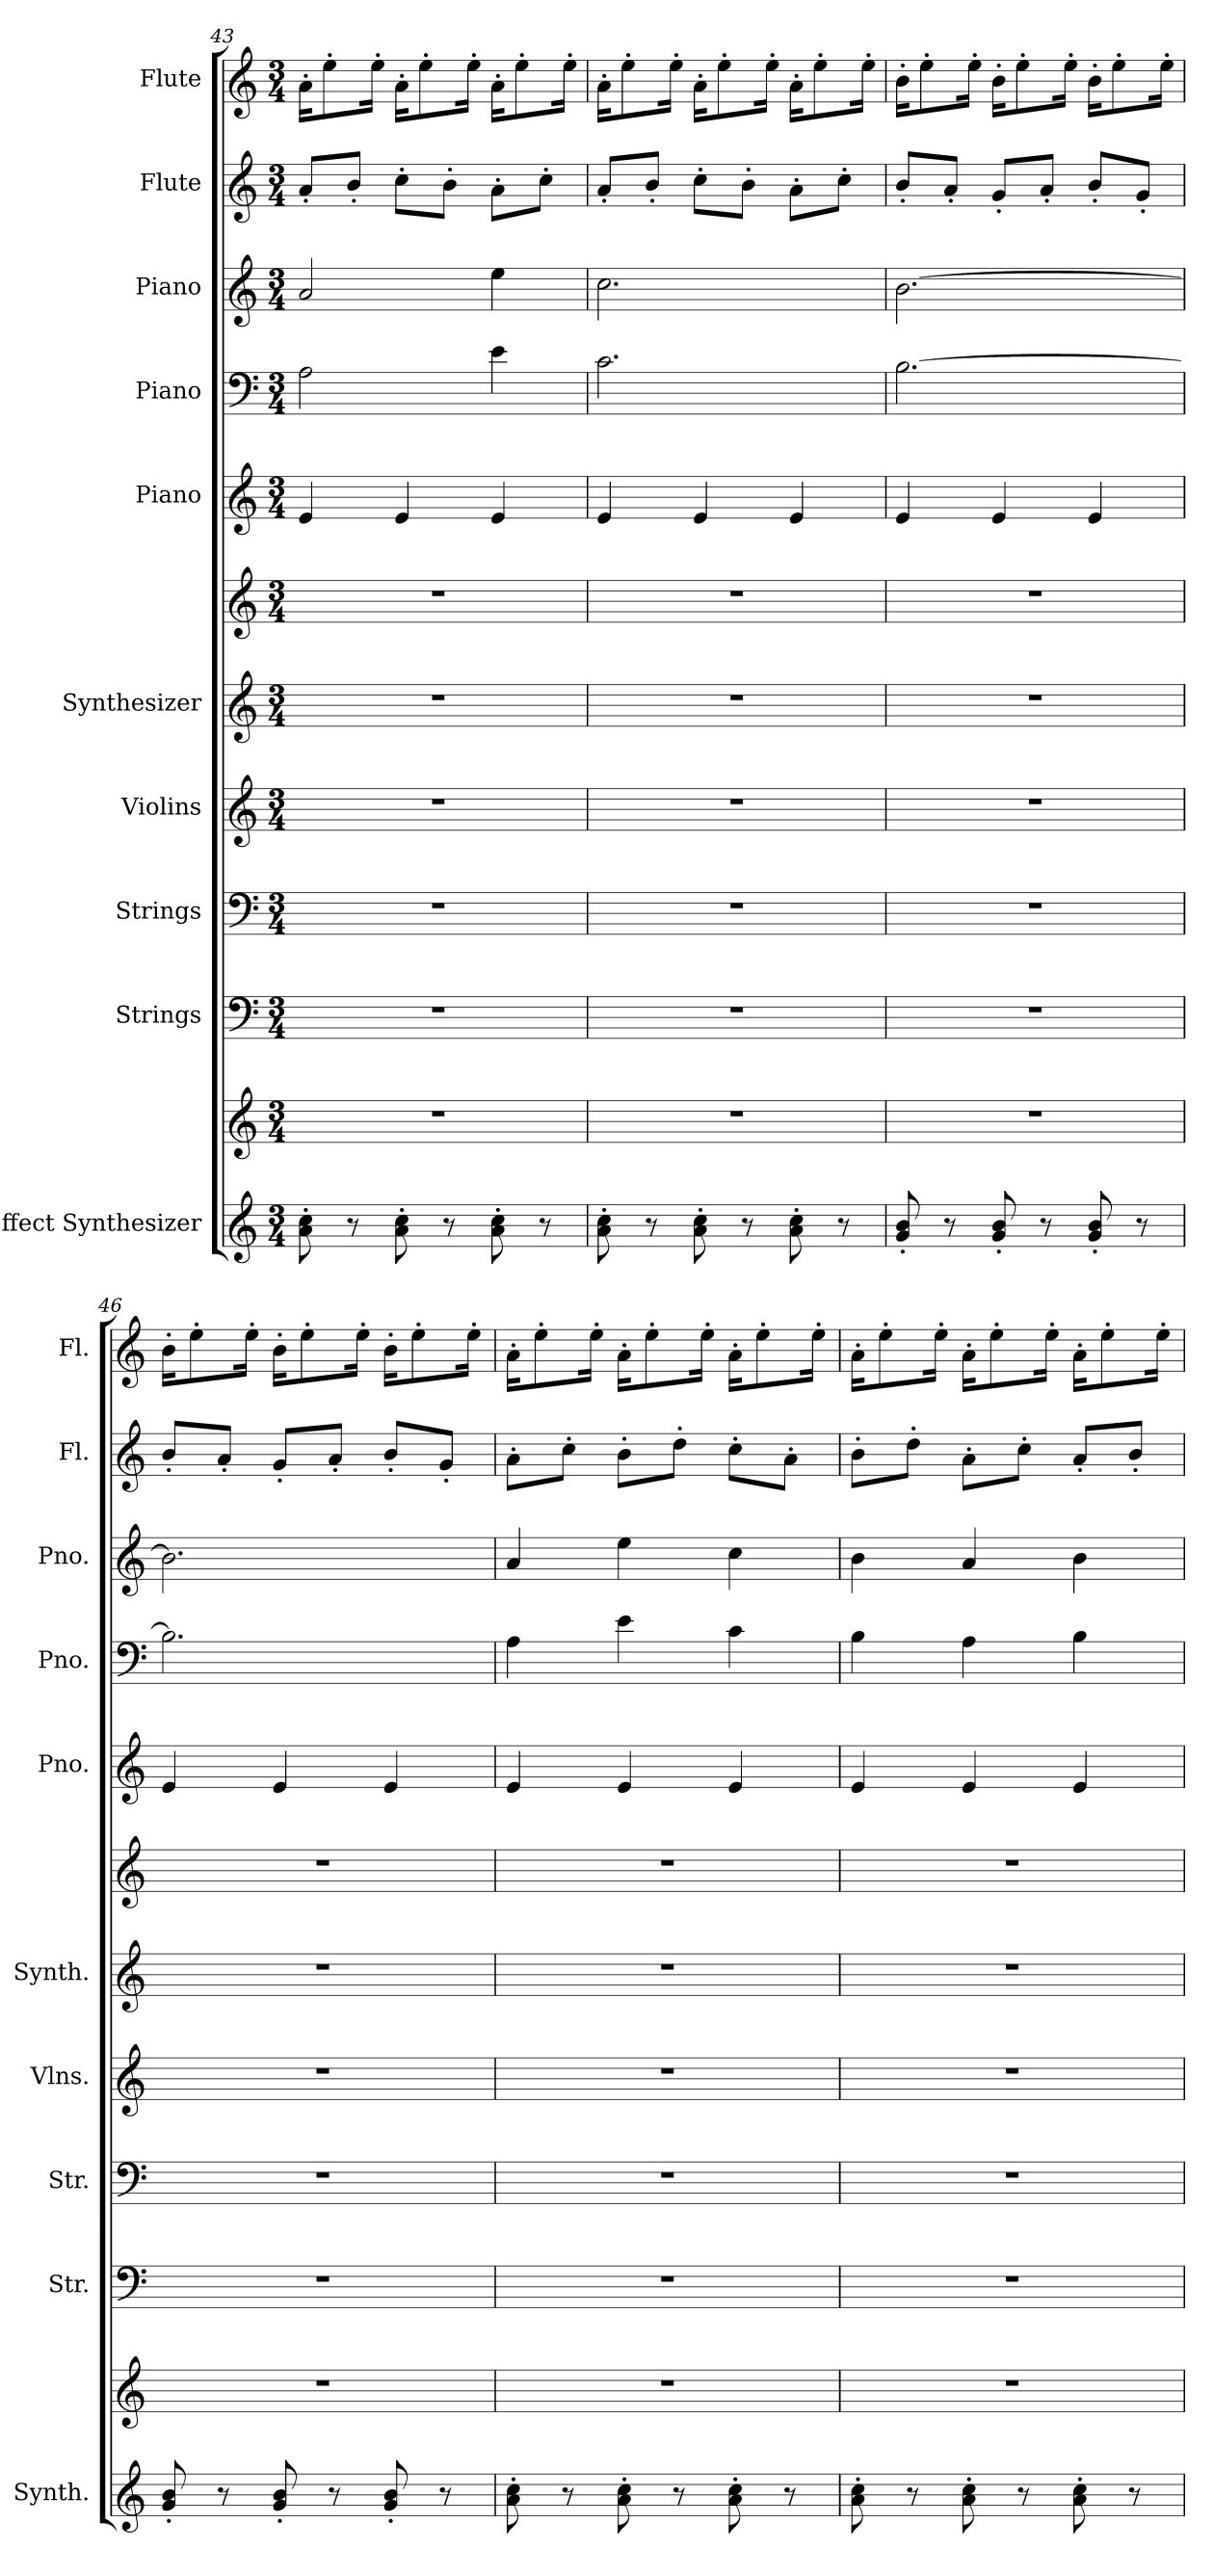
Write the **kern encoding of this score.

**kern	**kern	**kern	**kern	**kern	**kern	**kern	**kern	**kern	**kern	**kern	**kern
*part10	*part10	*part9	*part8	*part7	*part6	*part6	*part5	*part4	*part3	*part2	*part1
*staff12	*staff11	*staff10	*staff9	*staff8	*staff7	*staff6	*staff5	*staff4	*staff3	*staff2	*staff1
*I"Effect Synthesizer	*	*I"Strings	*I"Strings	*I"Violins	*I"Synthesizer	*	*I"Piano	*I"Piano	*I"Piano	*I"Flute	*I"Flute
*I'Synth.	*	*I'Str.	*I'Str.	*I'Vlns.	*I'Synth.	*	*I'Pno.	*I'Pno.	*I'Pno.	*I'Fl.	*I'Fl.
*clefG2	*clefG2	*clefF4	*clefF4	*clefG2	*clefG2	*clefG2	*clefG2	*clefF4	*clefG2	*clefG2	*clefG2
*k[]	*k[]	*k[]	*k[]	*k[]	*k[]	*k[]	*k[]	*k[]	*k[]	*k[]	*k[]
*M3/4	*M3/4	*M3/4	*M3/4	*M3/4	*M3/4	*M3/4	*M3/4	*M3/4	*M3/4	*M3/4	*M3/4
=43	=43	=43	=43	=43	=43	=43	=43	=43	=43	=43	=43
8a\' 8cc\'	2.r	2.r	2.r	2.r	2.r	2.r	4e/	2A\	2a/	8a'/L	16a'\KL
.	.	.	.	.	.	.	.	.	.	.	8ee'\
8r	.	.	.	.	.	.	.	.	.	8b'/J	.
.	.	.	.	.	.	.	.	.	.	.	16ee'\Jk
8a\' 8cc\'	.	.	.	.	.	.	4e/	.	.	8cc'\L	16a'\KL
.	.	.	.	.	.	.	.	.	.	.	8ee'\
8r	.	.	.	.	.	.	.	.	.	8b'\J	.
.	.	.	.	.	.	.	.	.	.	.	16ee'\Jk
8a\' 8cc\'	.	.	.	.	.	.	4e/	4e\	4ee\	8a'\L	16a'\KL
.	.	.	.	.	.	.	.	.	.	.	8ee'\
8r	.	.	.	.	.	.	.	.	.	8cc'\J	.
.	.	.	.	.	.	.	.	.	.	.	16ee'\Jk
=44	=44	=44	=44	=44	=44	=44	=44	=44	=44	=44	=44
8a\' 8cc\'	2.r	2.r	2.r	2.r	2.r	2.r	4e/	2.c\	2.cc\	8a'/L	16a'\KL
.	.	.	.	.	.	.	.	.	.	.	8ee'\
8r	.	.	.	.	.	.	.	.	.	8b'/J	.
.	.	.	.	.	.	.	.	.	.	.	16ee'\Jk
8a\' 8cc\'	.	.	.	.	.	.	4e/	.	.	8cc'\L	16a'\KL
.	.	.	.	.	.	.	.	.	.	.	8ee'\
8r	.	.	.	.	.	.	.	.	.	8b'\J	.
.	.	.	.	.	.	.	.	.	.	.	16ee'\Jk
8a\' 8cc\'	.	.	.	.	.	.	4e/	.	.	8a'\L	16a'\KL
.	.	.	.	.	.	.	.	.	.	.	8ee'\
8r	.	.	.	.	.	.	.	.	.	8cc'\J	.
.	.	.	.	.	.	.	.	.	.	.	16ee'\Jk
=45	=45	=45	=45	=45	=45	=45	=45	=45	=45	=45	=45
8g/' 8b/'	2.r	2.r	2.r	2.r	2.r	2.r	4e/	[2.B\	[2.b\	8b'/L	16b'\KL
.	.	.	.	.	.	.	.	.	.	.	8ee'\
8r	.	.	.	.	.	.	.	.	.	8a'/J	.
.	.	.	.	.	.	.	.	.	.	.	16ee'\Jk
8g/' 8b/'	.	.	.	.	.	.	4e/	.	.	8g'/L	16b'\KL
.	.	.	.	.	.	.	.	.	.	.	8ee'\
8r	.	.	.	.	.	.	.	.	.	8a'/J	.
.	.	.	.	.	.	.	.	.	.	.	16ee'\Jk
8g/' 8b/'	.	.	.	.	.	.	4e/	.	.	8b'/L	16b'\KL
.	.	.	.	.	.	.	.	.	.	.	8ee'\
8r	.	.	.	.	.	.	.	.	.	8g'/J	.
.	.	.	.	.	.	.	.	.	.	.	16ee'\Jk
=46	=46	=46	=46	=46	=46	=46	=46	=46	=46	=46	=46
8g/' 8b/'	2.r	2.r	2.r	2.r	2.r	2.r	4e/	2.B\]	2.b\]	8b'/L	16b'\KL
.	.	.	.	.	.	.	.	.	.	.	8ee'\
8r	.	.	.	.	.	.	.	.	.	8a'/J	.
.	.	.	.	.	.	.	.	.	.	.	16ee'\Jk
8g/' 8b/'	.	.	.	.	.	.	4e/	.	.	8g'/L	16b'\KL
.	.	.	.	.	.	.	.	.	.	.	8ee'\
8r	.	.	.	.	.	.	.	.	.	8a'/J	.
.	.	.	.	.	.	.	.	.	.	.	16ee'\Jk
8g/' 8b/'	.	.	.	.	.	.	4e/	.	.	8b'/L	16b'\KL
.	.	.	.	.	.	.	.	.	.	.	8ee'\
8r	.	.	.	.	.	.	.	.	.	8g'/J	.
.	.	.	.	.	.	.	.	.	.	.	16ee'\Jk
!!LO:PB:g=z
=47	=47	=47	=47	=47	=47	=47	=47	=47	=47	=47	=47
8a\' 8cc\'	2.r	2.r	2.r	2.r	2.r	2.r	4e/	4A\	4a/	8a'\L	16a'\KL
.	.	.	.	.	.	.	.	.	.	.	8ee'\
8r	.	.	.	.	.	.	.	.	.	8cc'\J	.
.	.	.	.	.	.	.	.	.	.	.	16ee'\Jk
8a\' 8cc\'	.	.	.	.	.	.	4e/	4e\	4ee\	8b'\L	16a'\KL
.	.	.	.	.	.	.	.	.	.	.	8ee'\
8r	.	.	.	.	.	.	.	.	.	8dd'\J	.
.	.	.	.	.	.	.	.	.	.	.	16ee'\Jk
8a\' 8cc\'	.	.	.	.	.	.	4e/	4c\	4cc\	8cc'\L	16a'\KL
.	.	.	.	.	.	.	.	.	.	.	8ee'\
8r	.	.	.	.	.	.	.	.	.	8a'\J	.
.	.	.	.	.	.	.	.	.	.	.	16ee'\Jk
=48	=48	=48	=48	=48	=48	=48	=48	=48	=48	=48	=48
8a\' 8cc\'	2.r	2.r	2.r	2.r	2.r	2.r	4e/	4B\	4b\	8b'\L	16a'\KL
.	.	.	.	.	.	.	.	.	.	.	8ee'\
8r	.	.	.	.	.	.	.	.	.	8dd'\J	.
.	.	.	.	.	.	.	.	.	.	.	16ee'\Jk
8a\' 8cc\'	.	.	.	.	.	.	4e/	4A\	4a/	8a'\L	16a'\KL
.	.	.	.	.	.	.	.	.	.	.	8ee'\
8r	.	.	.	.	.	.	.	.	.	8cc'\J	.
.	.	.	.	.	.	.	.	.	.	.	16ee'\Jk
8a\' 8cc\'	.	.	.	.	.	.	4e/	4B\	4b\	8a'/L	16a'\KL
.	.	.	.	.	.	.	.	.	.	.	8ee'\
8r	.	.	.	.	.	.	.	.	.	8b'/J	.
.	.	.	.	.	.	.	.	.	.	.	16ee'\Jk
=	=	=	=	=	=	=	=	=	=	=	=
*-	*-	*-	*-	*-	*-	*-	*-	*-	*-	*-	*-
